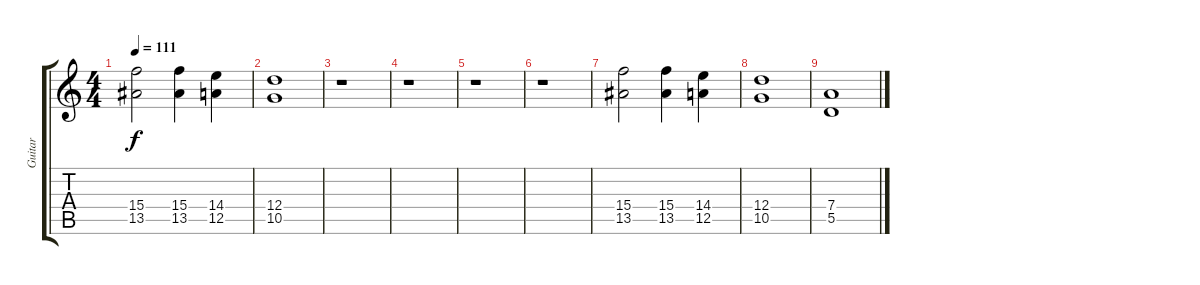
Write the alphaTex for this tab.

\track ("Guitar" "Guitar") {instrument overdrivenguitar}
\staff {score tabs}
\tuning (E4 B3 G3 D3 A2 E2) {hide}
\ts (4 4)
\tempo 111
\clef g2
\ks c
(15.4 13.5).2{dy f} (15.4 13.5).4 (14.4 12.5).4 |
(12.4 10.5).1 |
r.1 |
r.1 |
r.1 |
r.1 |
(15.4 13.5).2 (15.4 13.5).4 (14.4 12.5).4 |
(12.4 10.5).1 |
(7.4 5.5).1
